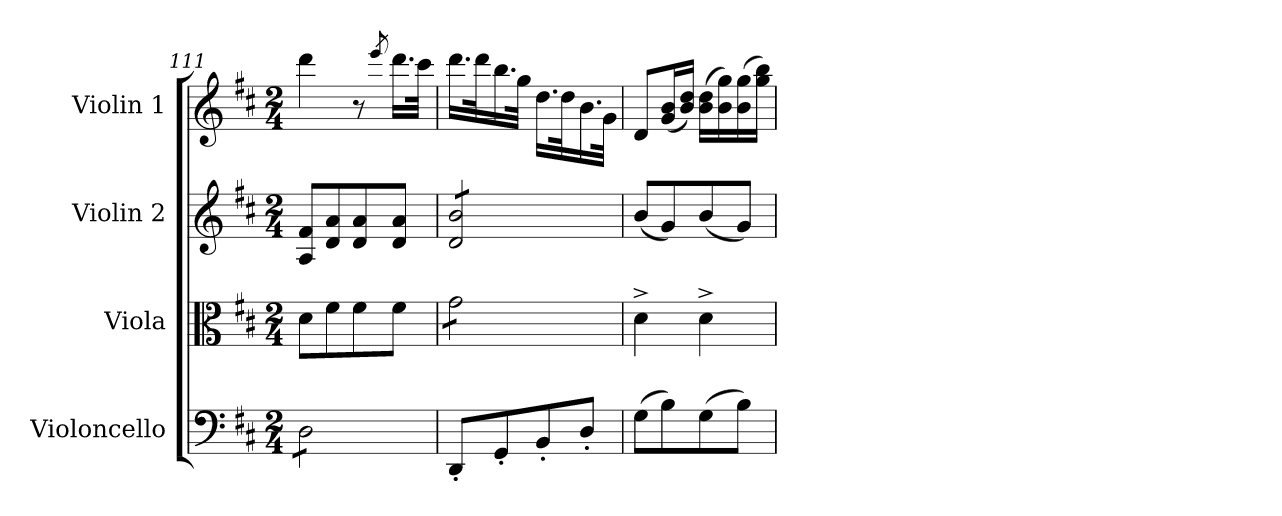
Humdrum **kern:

**kern	**kern	**kern	**kern
*part4	*part3	*part2	*part1
*staff4	*staff3	*staff2	*staff1
*I"Violoncello	*I"Viola	*I"Violin 2	*I"Violin 1
*I'Vc	*I'Vla	*I'Vln	*I'Vln
*clefF4	*clefC3	*clefG2	*clefG2
*k[f#c#]	*k[f#c#]	*k[f#c#]	*k[f#c#]
*M2/4	*M2/4	*M2/4	*M2/4
=111	=111	=111	=111
*tremolo	*	*	*
8D\L	8d\L	8A/ 8f#/L	4ddd\
8D\	8f#\	8d/ 8a/	.
8D\	8f#\	8d/ 8a/	8r
.	.	.	8qeee/
8D\J	8f#\J	8d/ 8a/J	16.ddd\LL
*Xtremolo	*	*	*
.	.	.	32ccc#\JJk
!!LO:LB:g=z
=112	=112	=112	=112
*	*tremolo	*	*
*	*	*tremolo	*
8DD'/L	8g\L	8d/ 8b/L	16.ddd\LL
.	.	.	32ddd\K
8GG'/	8g\	8d/ 8b/	16.bb\
.	.	.	32gg\JJk
8BB'/	8g\	8d/ 8b/	16.dd\LL
.	.	.	32dd\K
8D'/J	8g\J	8d/ 8b/J	16.b\
*	*	*Xtremolo	*
*	*Xtremolo	*	*
.	.	.	32g\JJk
=113	=113	=113	=113
(8G\L	4d^\	(8b/L	8d/L
8B\)	.	8g/)	(16g/ 16b/L
.	.	.	16b/ 16dd/JJ)
(8G\	4d^\	(8b/	(16b\ 16dd\LL
.	.	.	16b\ 16gg\)
8B\J)	.	8g/J)	(16b\ 16gg\
.	.	.	16gg\ 16bb\JJ)
=	=	=	=
*-	*-	*-	*-
